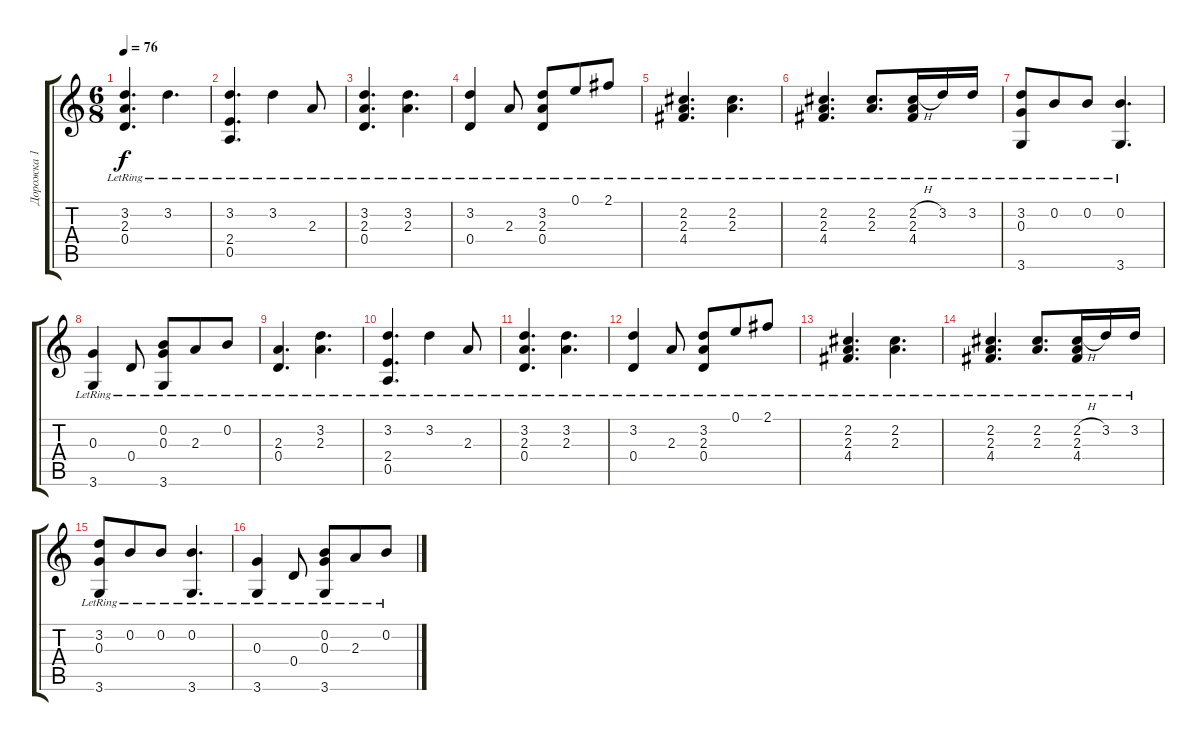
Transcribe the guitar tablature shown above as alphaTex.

\track ("Дорожка 1" "Дорожка 1") {instrument acousticguitarsteel}
\staff {score tabs}
\tuning (E4 B3 G3 D3 A2 E2) {hide}
\ts (6 8)
\tempo 76
\clef g2
\ks c
(3.2{lr} 2.3{lr} 0.4{lr}).4{d dy f} 3.2{lr}.4{d} |
(3.2{lr} 2.4{lr} 0.5{lr}).4{d} 3.2{lr}.4 2.3{lr}.8 |
(3.2{lr} 2.3{lr} 0.4{lr}).4{d} (3.2{lr} 2.3{lr}).4{d} |
(3.2{lr} 0.4{lr}).4 2.3{lr}.8 (3.2{lr} 2.3{lr} 0.4{lr}).8 0.1{lr}.8 2.1{lr}.8 |
(2.2{lr} 2.3{lr} 4.4{lr}).4{d} (2.2{lr} 2.3{lr}).4{d} |
(2.2{lr} 2.3{lr} 4.4{lr}).4{d} (2.2{lr} 2.3{lr}).8{d} (2.2{h lr} 2.3{lr} 4.4{lr}).16 3.2{lr}.16 3.2{lr}.16 |
(3.2{lr} 0.3{lr} 3.6{lr}).8 0.2{lr}.8 0.2{lr}.8 (0.2{lr} 3.6{lr}).4{d} |
(0.3{lr} 3.6{lr}).4 0.4{lr}.8 (0.2{lr} 0.3{lr} 3.6{lr}).8 2.3{lr}.8 0.2{lr}.8 |
(2.3{lr} 0.4{lr}).4{d} (3.2{lr} 2.3{lr}).4{d} |
(3.2{lr} 2.4{lr} 0.5{lr}).4{d} 3.2{lr}.4 2.3{lr}.8 |
(3.2{lr} 2.3{lr} 0.4{lr}).4{d} (3.2{lr} 2.3{lr}).4{d} |
(3.2{lr} 0.4{lr}).4 2.3{lr}.8 (3.2{lr} 2.3{lr} 0.4{lr}).8 0.1{lr}.8 2.1{lr}.8 |
(2.2{lr} 2.3{lr} 4.4{lr}).4{d} (2.2{lr} 2.3{lr}).4{d} |
(2.2{lr} 2.3{lr} 4.4{lr}).4{d} (2.2{lr} 2.3{lr}).8{d} (2.2{h lr} 2.3{lr} 4.4{lr}).16 3.2{lr}.16 3.2{lr}.16 |
(3.2{lr} 0.3{lr} 3.6{lr}).8 0.2{lr}.8 0.2{lr}.8 (0.2{lr} 3.6{lr}).4{d} |
(0.3{lr} 3.6{lr}).4 0.4{lr}.8 (0.2{lr} 0.3{lr} 3.6{lr}).8 2.3{lr}.8 0.2{lr}.8
